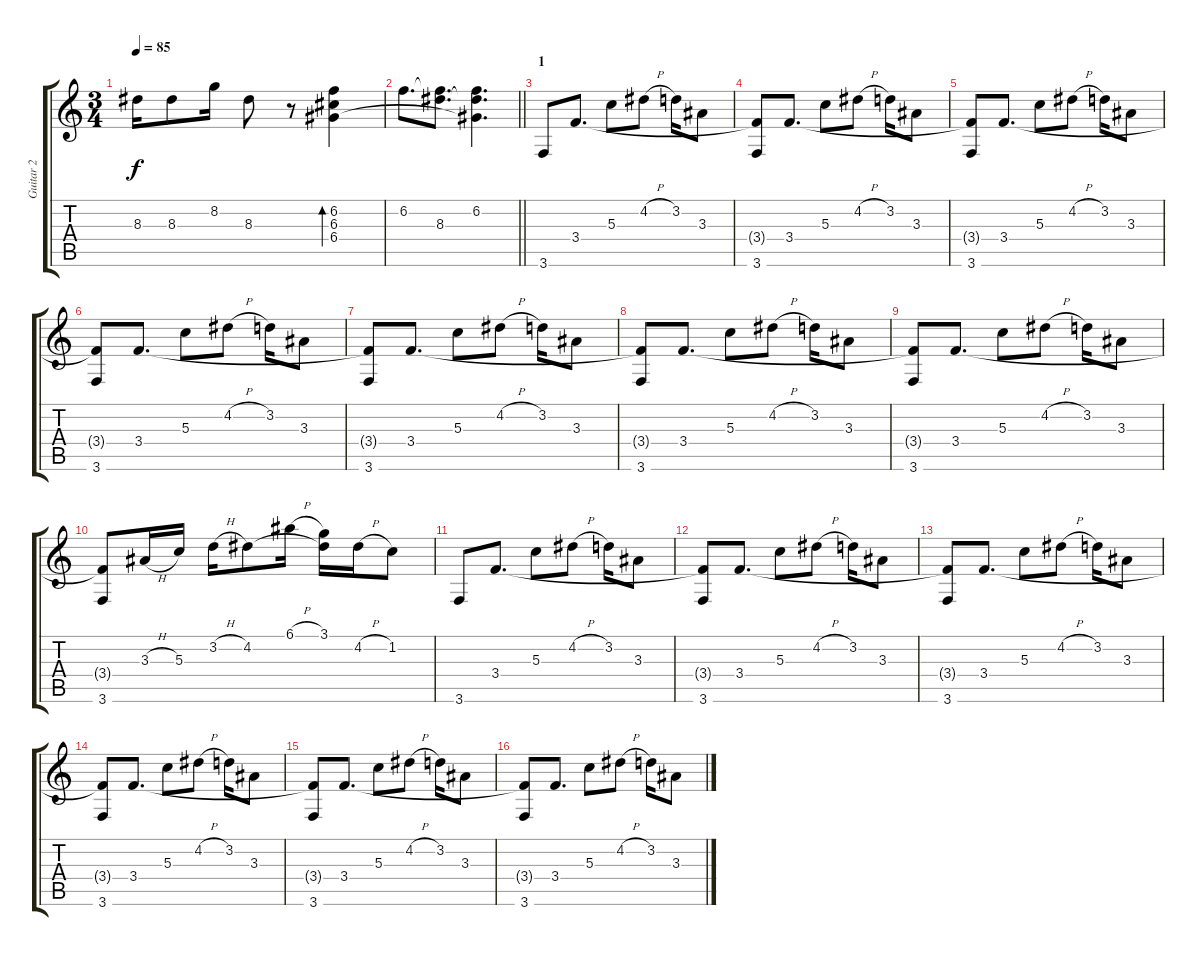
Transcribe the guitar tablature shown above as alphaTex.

\track ("Guitar 2" "Guitar 2") {instrument overdrivenguitar}
\staff {score tabs}
\tuning (E4 B3 G3 D3 A2 D2) {hide}
\ts (3 4)
\tempo 85
\clef g2
\ks c
8.3.16{dy f} 8.3.8 8.2.16 8.3.8 r.8 (6.2 6.3 6.4).4{bd 120} |
\barLineRight lightlight
6.2.8{d} (6.2{t} 8.3).8{d} (6.2 8.3{t} 6.4{t}).4{d} |
\section ("" "1")
3.6.8 3.4.8{d} 5.3.8 4.2{h}.8 3.2.16 3.3.8 |
(3.4{t} 3.6).8 3.4.8{d} 5.3.8 4.2{h}.8 3.2.16 3.3.8 |
(3.4{t} 3.6).8 3.4.8{d} 5.3.8 4.2{h}.8 3.2.16 3.3.8 |
(3.4{t} 3.6).8 3.4.8{d} 5.3.8 4.2{h}.8 3.2.16 3.3.8 |
(3.4{t} 3.6).8 3.4.8{d} 5.3.8 4.2{h}.8 3.2.16 3.3.8 |
(3.4{t} 3.6).8 3.4.8{d} 5.3.8 4.2{h}.8 3.2.16 3.3.8 |
(3.4{t} 3.6).8 3.4.8{d} 5.3.8 4.2{h}.8 3.2.16 3.3.8 |
(3.4{t} 3.6).8 3.3{h}.16 5.3.16 3.2{h}.16 4.2.8 6.1{h}.16 (3.1 4.2{t}).16 4.2{h}.16 1.2.8 |
3.6.8 3.4.8{d} 5.3.8 4.2{h}.8 3.2.16 3.3.8 |
(3.4{t} 3.6).8 3.4.8{d} 5.3.8 4.2{h}.8 3.2.16 3.3.8 |
(3.4{t} 3.6).8 3.4.8{d} 5.3.8 4.2{h}.8 3.2.16 3.3.8 |
(3.4{t} 3.6).8 3.4.8{d} 5.3.8 4.2{h}.8 3.2.16 3.3.8 |
(3.4{t} 3.6).8 3.4.8{d} 5.3.8 4.2{h}.8 3.2.16 3.3.8 |
(3.4{t} 3.6).8 3.4.8{d} 5.3.8 4.2{h}.8 3.2.16 3.3.8
